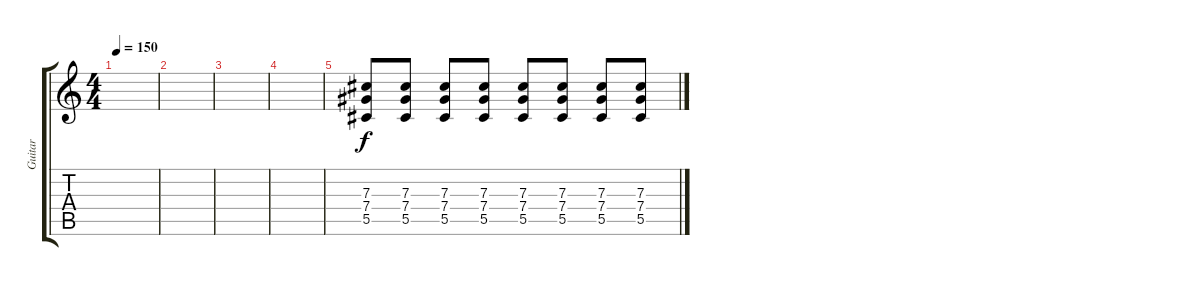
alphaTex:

\track ("Guitar" "Guitar") {instrument distortionguitar}
\staff {score tabs}
\tuning (Eb4 Bb3 Gb3 Db3 Ab2 Db2) {hide}
\ts (4 4)
\tempo 150
\clef g2
\ks c
|
|
|
|
(7.3 7.4 5.5).8 (7.3 7.4 5.5).8 (7.3 7.4 5.5).8 (7.3 7.4 5.5).8 (7.3 7.4 5.5).8 (7.3 7.4 5.5).8 (7.3 7.4 5.5).8 (7.3 7.4 5.5).8
